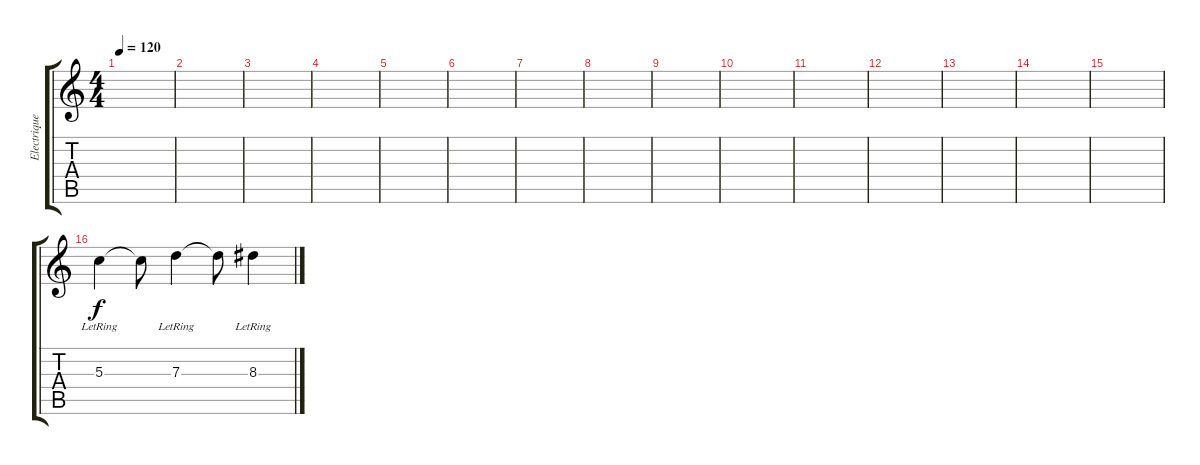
\track ("Electrique" "Electrique") {instrument overdrivenguitar}
\staff {score tabs}
\tuning (E4 B3 G3 D3 A2 E2) {hide}
\ts (4 4)
\tempo 120
\clef g2
\ks c
|
|
|
|
|
|
|
|
|
|
|
|
|
|
|
5.3{lr}.4 5.3{t}.8 7.3{lr}.4 7.3{t}.8 8.3{lr}.4
